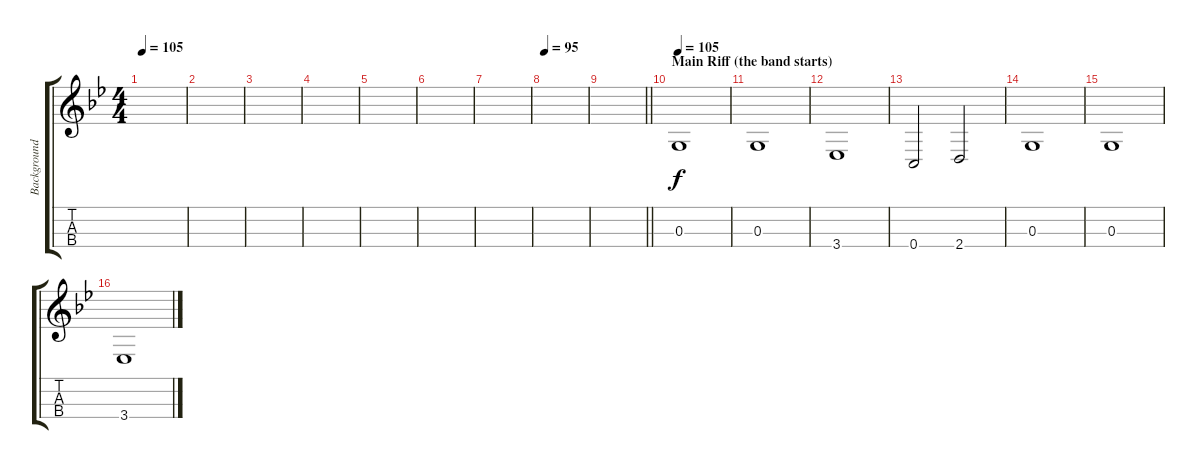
\track ("Background Sound" "Background") {instrument contrabass}
\staff {score tabs}
\tuning (A3 D3 G2 C2) {hide}
\ts (4 4)
\tempo 105
\clef g2
\ks bb
|
|
|
|
|
|
|
\tempo 95
|
\barLineRight lightlight
|
\section ("" "Main Riff (the band starts)")
\tempo 105
0.3.1{volume 15} |
0.3.1 |
3.4.1 |
0.4.2 2.4.2 |
0.3.1 |
0.3.1 |
3.4.1
